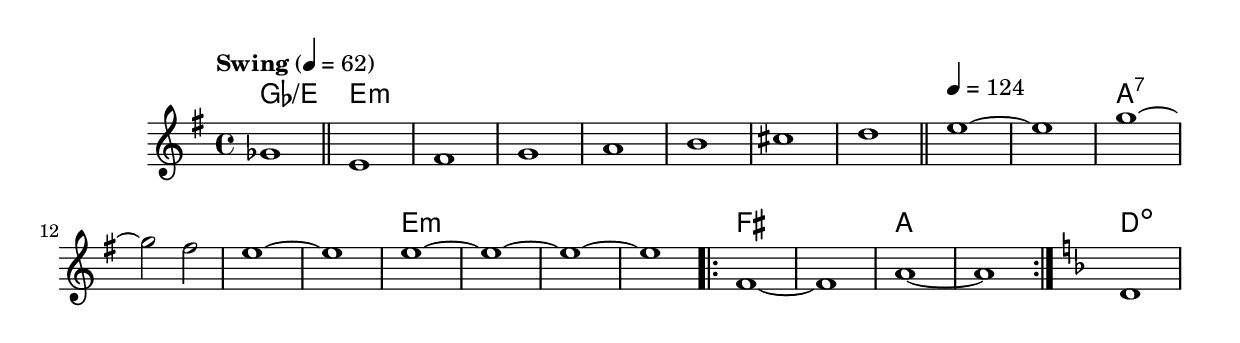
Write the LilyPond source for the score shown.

\version "2.22"


harmonies = \chordmode {
  \set majorSevenSymbol = \markup { maj7 }
  \set noChordSymbol = "" 

  ges1:/e

  e1:m r r r r r r
  r r
  a:7 r r r
  e1:m r r r

  \repeat volta 2 {
    fis1 r
    a r
  }

  d1:dim
  
}

rhythms = \relative c' {
  \key e \minor
  \time 4/4 
  \tempo \markup {
    Swing
  } 4 = 62

  % C1
  ges'1
  
  \bar "||"

  % C2
  % \ottava #1
  e1 fis g a b cis d
  \bar "||" 
  \tempo 4 = 124
  e~ e
  g~ g2 fis2 e1~ e
  e~ e~ e~ e
  % \ottava #0


  \repeat volta 2 {
    fis,1~ fis
    a~  a
  }

  % \bar "||."
  \key d \minor

  d,1
  
}

<<
  \new ChordNames \harmonies
  \new Staff \rhythms
>>